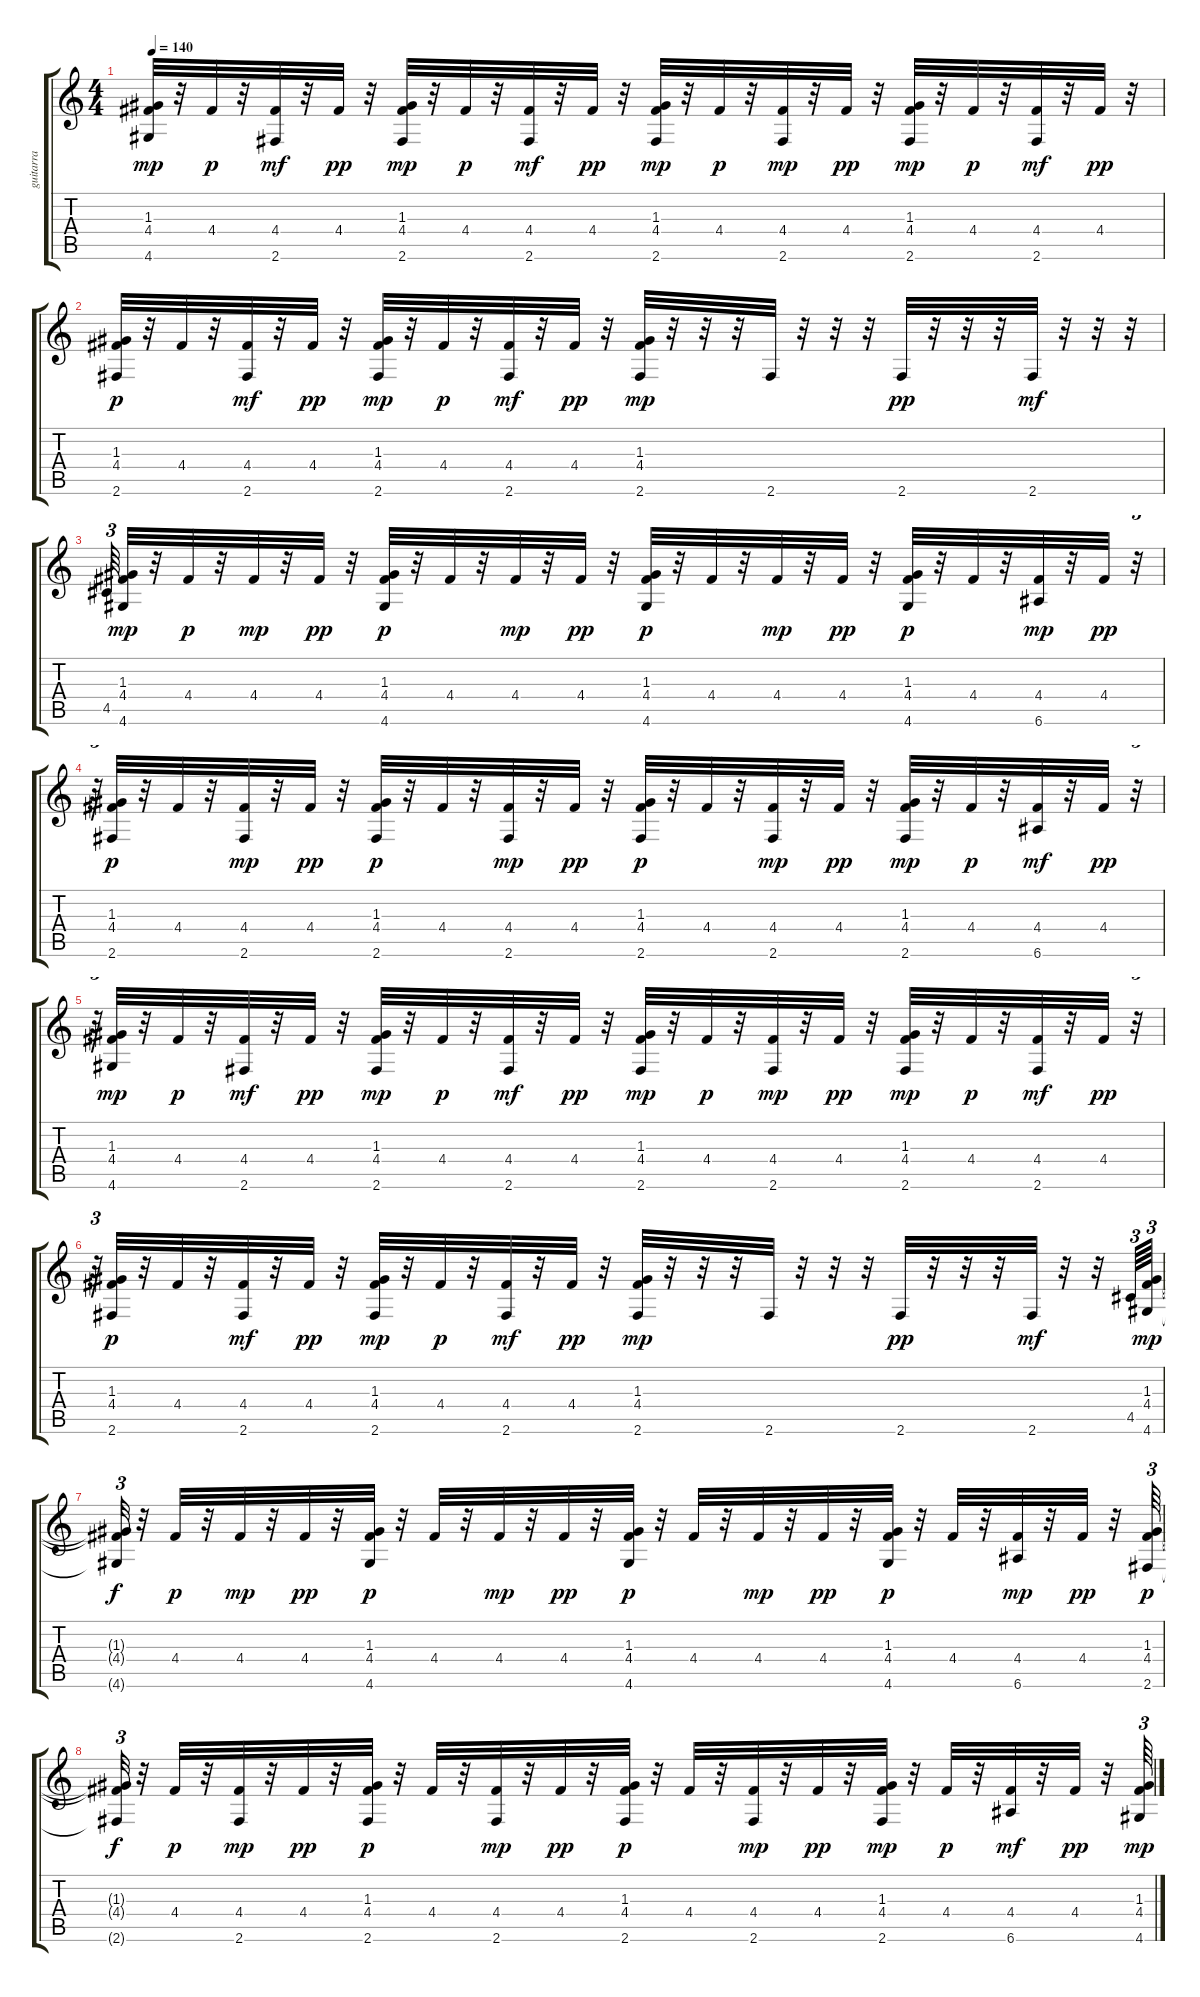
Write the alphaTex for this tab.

\track ("guitarra" "guitarra") {instrument acousticguitarsteel}
\staff {score tabs}
\tuning (E4 B3 G3 D3 A2 E2) {hide}
\ts (4 4)
\tempo 140
\clef g2
\ks c
(1.3 4.4 4.6).32{dy mp} r.32 4.4.32{dy p} r.32 (4.4 2.6).32{dy mf} r.32 4.4.32{dy pp} r.32 (1.3 4.4 2.6).32{dy mp} r.32 4.4.32{dy p} r.32 (4.4 2.6).32{dy mf} r.32 4.4.32{dy pp} r.32 (1.3 4.4 2.6).32{dy mp} r.32 4.4.32{dy p} r.32 (4.4 2.6).32{dy mp} r.32 4.4.32{dy pp} r.32 (1.3 4.4 2.6).32{dy mp} r.32 4.4.32{dy p} r.32 (4.4 2.6).32{dy mf} r.32 4.4.32{dy pp} r.32 |
(1.3 4.4 2.6).32{dy p} r.32 4.4.32 r.32 (4.4 2.6).32{dy mf} r.32 4.4.32{dy pp} r.32 (1.3 4.4 2.6).32{dy mp} r.32 4.4.32{dy p} r.32 (4.4 2.6).32{dy mf} r.32 4.4.32{dy pp} r.32 (1.3 4.4 2.6).32{dy mp} r.32 r.32 r.32 2.6.32 r.32 r.32 r.32 2.6.32{dy pp} r.32 r.32 r.32 2.6.32{dy mf} r.32 r.32 r.32 |
4.5.64{tu (3 2)} (1.3 4.4 4.6).32{dy mp} r.32 4.4.32{dy p} r.32 4.4.32{dy mp} r.32 4.4.32{dy pp} r.32 (1.3 4.4 4.6).32{dy p} r.32 4.4.32 r.32 4.4.32{dy mp} r.32 4.4.32{dy pp} r.32 (1.3 4.4 4.6).32{dy p} r.32 4.4.32 r.32 4.4.32{dy mp} r.32 4.4.32{dy pp} r.32 (1.3 4.4 4.6).32{dy p} r.32 4.4.32 r.32 (4.4 6.6).32{dy mp} r.32 4.4.32{dy pp} r.32{tu (3 2)} |
r.64{tu (3 2)} (1.3 4.4 2.6).32{dy p} r.32 4.4.32 r.32 (4.4 2.6).32{dy mp} r.32 4.4.32{dy pp} r.32 (1.3 4.4 2.6).32{dy p} r.32 4.4.32 r.32 (4.4 2.6).32{dy mp} r.32 4.4.32{dy pp} r.32 (1.3 4.4 2.6).32{dy p} r.32 4.4.32 r.32 (4.4 2.6).32{dy mp} r.32 4.4.32{dy pp} r.32 (1.3 4.4 2.6).32{dy mp} r.32 4.4.32{dy p} r.32 (4.4 6.6).32{dy mf} r.32 4.4.32{dy pp} r.32{tu (3 2)} |
r.64{tu (3 2)} (1.3 4.4 4.6).32{dy mp} r.32 4.4.32{dy p} r.32 (4.4 2.6).32{dy mf} r.32 4.4.32{dy pp} r.32 (1.3 4.4 2.6).32{dy mp} r.32 4.4.32{dy p} r.32 (4.4 2.6).32{dy mf} r.32 4.4.32{dy pp} r.32 (1.3 4.4 2.6).32{dy mp} r.32 4.4.32{dy p} r.32 (4.4 2.6).32{dy mp} r.32 4.4.32{dy pp} r.32 (1.3 4.4 2.6).32{dy mp} r.32 4.4.32{dy p} r.32 (4.4 2.6).32{dy mf} r.32 4.4.32{dy pp} r.32{tu (3 2)} |
r.64{tu (3 2)} (1.3 4.4 2.6).32{dy p} r.32 4.4.32 r.32 (4.4 2.6).32{dy mf} r.32 4.4.32{dy pp} r.32 (1.3 4.4 2.6).32{dy mp} r.32 4.4.32{dy p} r.32 (4.4 2.6).32{dy mf} r.32 4.4.32{dy pp} r.32 (1.3 4.4 2.6).32{dy mp} r.32 r.32 r.32 2.6.32 r.32 r.32 r.32 2.6.32{dy pp} r.32 r.32 r.32 2.6.32{dy mf} r.32 r.32 4.5.64{tu (3 2)} (1.3 4.4 4.6).64{tu (3 2) dy mp} |
(1.3{t} 4.4{t} 4.6{t}).32{tu (3 2) dy f} r.32 4.4.32{dy p} r.32 4.4.32{dy mp} r.32 4.4.32{dy pp} r.32 (1.3 4.4 4.6).32{dy p} r.32 4.4.32 r.32 4.4.32{dy mp} r.32 4.4.32{dy pp} r.32 (1.3 4.4 4.6).32{dy p} r.32 4.4.32 r.32 4.4.32{dy mp} r.32 4.4.32{dy pp} r.32 (1.3 4.4 4.6).32{dy p} r.32 4.4.32 r.32 (4.4 6.6).32{dy mp} r.32 4.4.32{dy pp} r.32 (1.3 4.4 2.6).64{tu (3 2) dy p} |
(1.3{t} 4.4{t} 2.6{t}).32{tu (3 2) dy f} r.32 4.4.32{dy p} r.32 (4.4 2.6).32{dy mp} r.32 4.4.32{dy pp} r.32 (1.3 4.4 2.6).32{dy p} r.32 4.4.32 r.32 (4.4 2.6).32{dy mp} r.32 4.4.32{dy pp} r.32 (1.3 4.4 2.6).32{dy p} r.32 4.4.32 r.32 (4.4 2.6).32{dy mp} r.32 4.4.32{dy pp} r.32 (1.3 4.4 2.6).32{dy mp} r.32 4.4.32{dy p} r.32 (4.4 6.6).32{dy mf} r.32 4.4.32{dy pp} r.32 (1.3 4.4 4.6).64{tu (3 2) dy mp}
